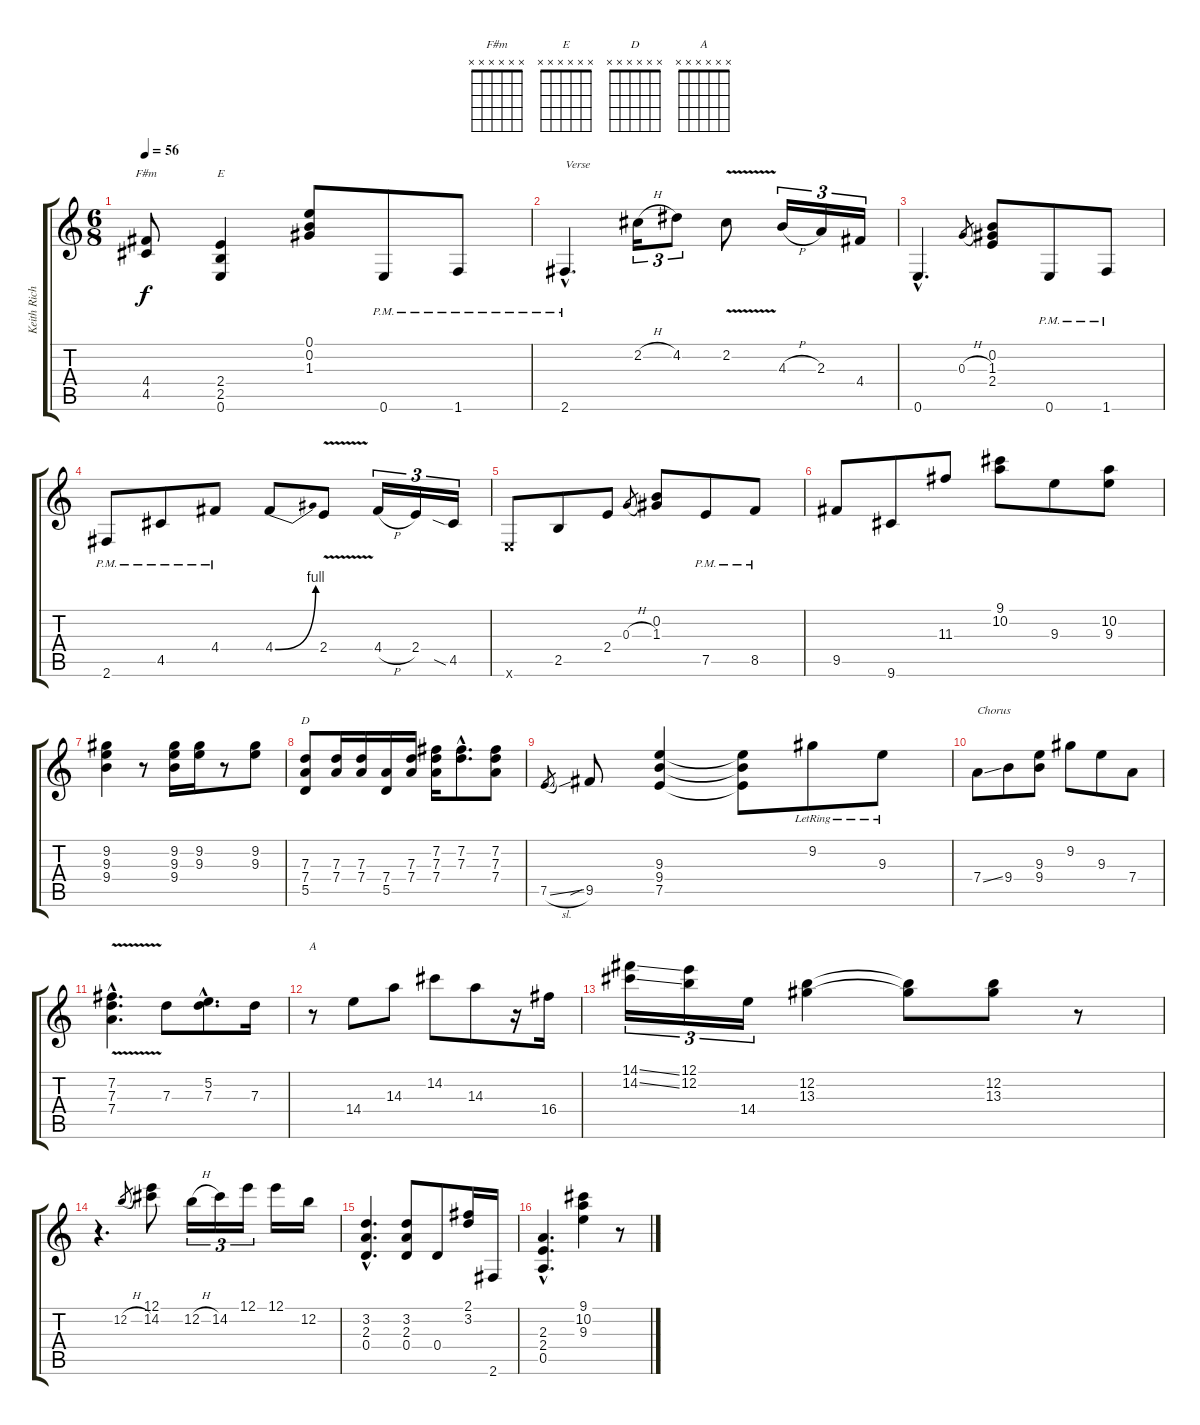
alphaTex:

\track ("Keith Richards" "Keith Rich") {instrument electricguitarjazz}
\staff {score tabs}
\tuning (E4 B3 G3 D3 A2 E2) {hide}
\chord ("F#m" x x x x x x)
\chord ("E" x x x x x x)
\chord ("D" x x x x x x)
\chord ("A" x x x x x x)
\ts (6 8)
\tempo 56
\clef g2
\ks c
(4.4 4.5).8{ch "F#m" dy f} (2.4 2.5 0.6).4{ch "E"} (0.1 0.2 1.3).8 0.6{pm}.8 1.6{pm}.8 |
2.6{hac pm}.4{d txt "Verse"} 2.2{h}.16{tu (3 2)} 4.2.8{tu (3 2)} 2.2{v}.8 4.3{h}.16{tu (3 2)} 2.3.16{tu (3 2)} 4.4.16{tu (3 2)} |
0.6{hac}.4{d} 0.3{h}.8{gr} (0.2 1.3 2.4).8 0.6{pm}.8 1.6{pm}.8 |
2.6{pm}.8 4.5{pm}.8 4.4{pm}.8 4.4{be (bend 0 0 60 4)}.8 2.4{v}.8 4.4{h}.16{tu (3 2)} 2.4.16{tu (3 2)} 4.5{sia}.16{tu (3 2)} |
0.6{x}.8 2.5.8 2.4.8 0.3{h}.8{gr} (0.2 1.3).8 7.5{pm}.8 8.5{pm}.8 |
9.5.8 9.6.8 11.3.8 (9.1 10.2).8 9.3.8 (10.2 9.3).8 |
(9.2 9.3 9.4).4 r.8 (9.2 9.3 9.4).16 (9.2 9.3).16 r.8 (9.2 9.3).8 |
(7.3 7.4 5.5).8{ch "D"} (7.3 7.4).16 (7.3 7.4).16 (7.4 5.5).16 (7.3 7.4).16 (7.2 7.3 7.4).16 (7.2{hac} 7.3{hac}).8{d} (7.2 7.3 7.4).8 |
7.5{sl}.8{gr} 9.5{sib}.8 (9.3 9.4 7.5).4 (9.3{t} 9.4{t} 7.5{t}).8 9.2{lr}.8 9.3{lr}.8 |
7.4{ss}.8{txt "Chorus"} 9.4.8 (9.3 9.4).8 9.2.8 9.3.8 7.4.8 |
(7.2{v hac} 7.3{v hac} 7.4{v hac}).4{d} 7.3.8 (5.2{hac} 7.3{hac}).8{d} 7.3.16 |
r.8{ch "A"} 14.4.8 14.3.8 14.2.8 14.3.8 r.16 16.4.16 |
(14.1{ss} 14.2{ss}).16{tu (3 2)} (12.1 12.2).16{tu (3 2)} 14.4.16{tu (3 2)} (12.2 13.3).4 (12.2{t} 13.3{t}).8 (12.2 13.3).8 r.8 |
r.4{d} 12.2{h}.8{gr} (12.1 14.2).8 12.2{h}.16{tu (3 2)} 14.2.16{tu (3 2)} 12.1.16{tu (3 2)} 12.1.16 12.2.16 |
(3.2{hac} 2.3{hac} 0.4{hac}).4{d} (3.2 2.3 0.4).8 0.4.8 (2.1 3.2).16 2.6.16 |
(2.3{hac} 2.4{hac} 0.5{hac}).4{d} (9.1 10.2 9.3).4 r.8
